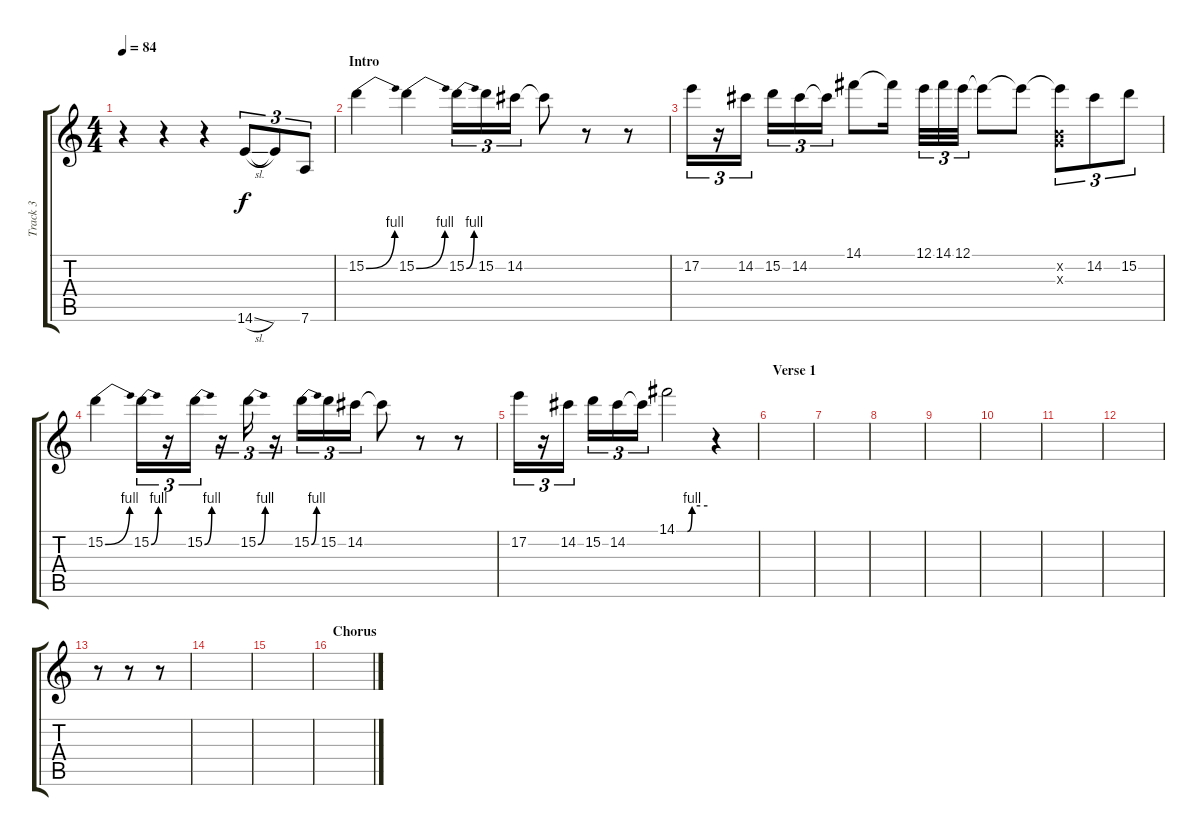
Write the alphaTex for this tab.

\track ("Track 3" "Track 3") {instrument distortionguitar}
\staff {score tabs}
\tuning (E4 B3 G3 D3 A2 D2) {hide}
\ts (4 4)
\tempo 84
\clef g2
\ks c
r.4{dy f instrument distortionguitar} r.4 r.4 14.6{sl}.8{tu (3 2)} 14.6{t}.8{tu (3 2)} 7.6.8{tu (3 2)} |
\section ("" "Intro")
15.2{be (bend 0 0 60 4)}.4 15.2{be (bend 0 0 60 4)}.4 15.2{be (bend 0 0 60 4)}.16{tu (3 2)} 15.2.16{tu (3 2)} 14.2.16{tu (3 2)} 14.2{t}.8 r.8 r.8 |
17.2.16{tu (3 2)} r.16{tu (3 2)} 14.2.16{tu (3 2)} 15.2.16{tu (3 2)} 14.2.16{tu (3 2)} 14.2{t}.16{tu (3 2)} 14.1.8 14.1{t}.16 12.1.32{tu (3 2)} 14.1.32{tu (3 2)} 12.1.32{tu (3 2)} 12.1{t}.8 12.1{t}.8 (12.1{t} 0.2{x} 0.3{x}).8{tu (3 2)} 14.2.8{tu (3 2)} 15.2.8{tu (3 2)} |
15.2{be (bend 0 0 60 4)}.4 15.2{be (bend 0 0 60 4)}.16{tu (3 2)} r.16{tu (3 2)} 15.2{be (bend 0 0 60 4)}.16{tu (3 2)} r.16{tu (3 2)} 15.2{be (bend 0 0 60 4)}.16{tu (3 2)} r.16{tu (3 2)} 15.2{be (bend 0 0 60 4)}.16{tu (3 2)} 15.2.16{tu (3 2)} 14.2.16{tu (3 2)} 14.2{t}.8 r.8 r.8 |
17.2.16{tu (3 2)} r.16{tu (3 2)} 14.2.16{tu (3 2)} 15.2.16{tu (3 2)} 14.2.16{tu (3 2)} 14.2{t}.16{tu (3 2)} 14.1{be (custom 0 0 21 0 30 4 60 4)}.2 r.4 |
\section ("" "Verse 1")
|
|
|
|
|
|
|
r.8 r.8 r.8 |
\section ("" "")
|
|
\section ("" "Chorus")
